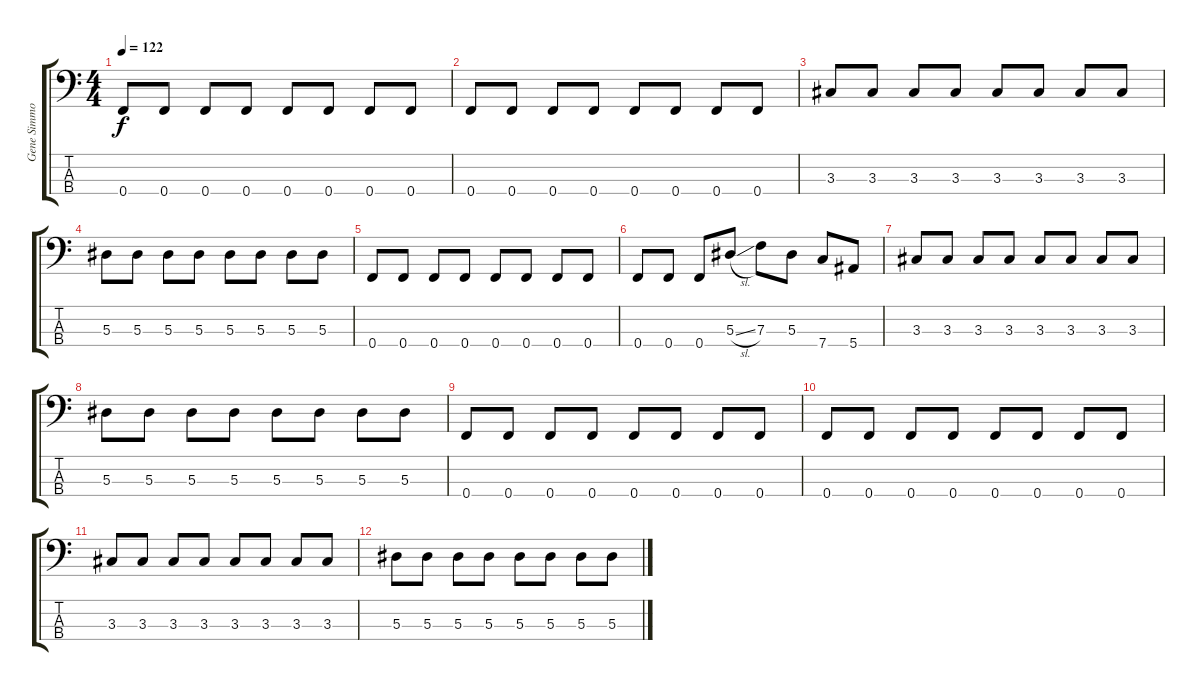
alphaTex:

\track ("Gene Simmons" "Gene Simmo") {instrument electricbassfinger}
\staff {score tabs}
\tuning (Ab2 Eb2 Bb1 F1) {hide}
\ts (4 4)
\tempo 122
\clef f4
\ks c
0.4.8{dy f} 0.4.8 0.4.8 0.4.8 0.4.8 0.4.8 0.4.8 0.4.8 |
0.4.8 0.4.8 0.4.8 0.4.8 0.4.8 0.4.8 0.4.8 0.4.8 |
3.3.8 3.3.8 3.3.8 3.3.8 3.3.8 3.3.8 3.3.8 3.3.8 |
5.3.8 5.3.8 5.3.8 5.3.8 5.3.8 5.3.8 5.3.8 5.3.8 |
0.4.8 0.4.8 0.4.8 0.4.8 0.4.8 0.4.8 0.4.8 0.4.8 |
0.4.8 0.4.8 0.4.8 5.3{sl}.8 7.3.8 5.3.8 7.4.8 5.4.8 |
3.3.8 3.3.8 3.3.8 3.3.8 3.3.8 3.3.8 3.3.8 3.3.8 |
5.3.8 5.3.8 5.3.8 5.3.8 5.3.8 5.3.8 5.3.8 5.3.8 |
0.4.8 0.4.8 0.4.8 0.4.8 0.4.8 0.4.8 0.4.8 0.4.8 |
0.4.8 0.4.8 0.4.8 0.4.8 0.4.8 0.4.8 0.4.8 0.4.8 |
3.3.8 3.3.8 3.3.8 3.3.8 3.3.8 3.3.8 3.3.8 3.3.8 |
5.3.8 5.3.8 5.3.8 5.3.8 5.3.8 5.3.8 5.3.8 5.3.8
